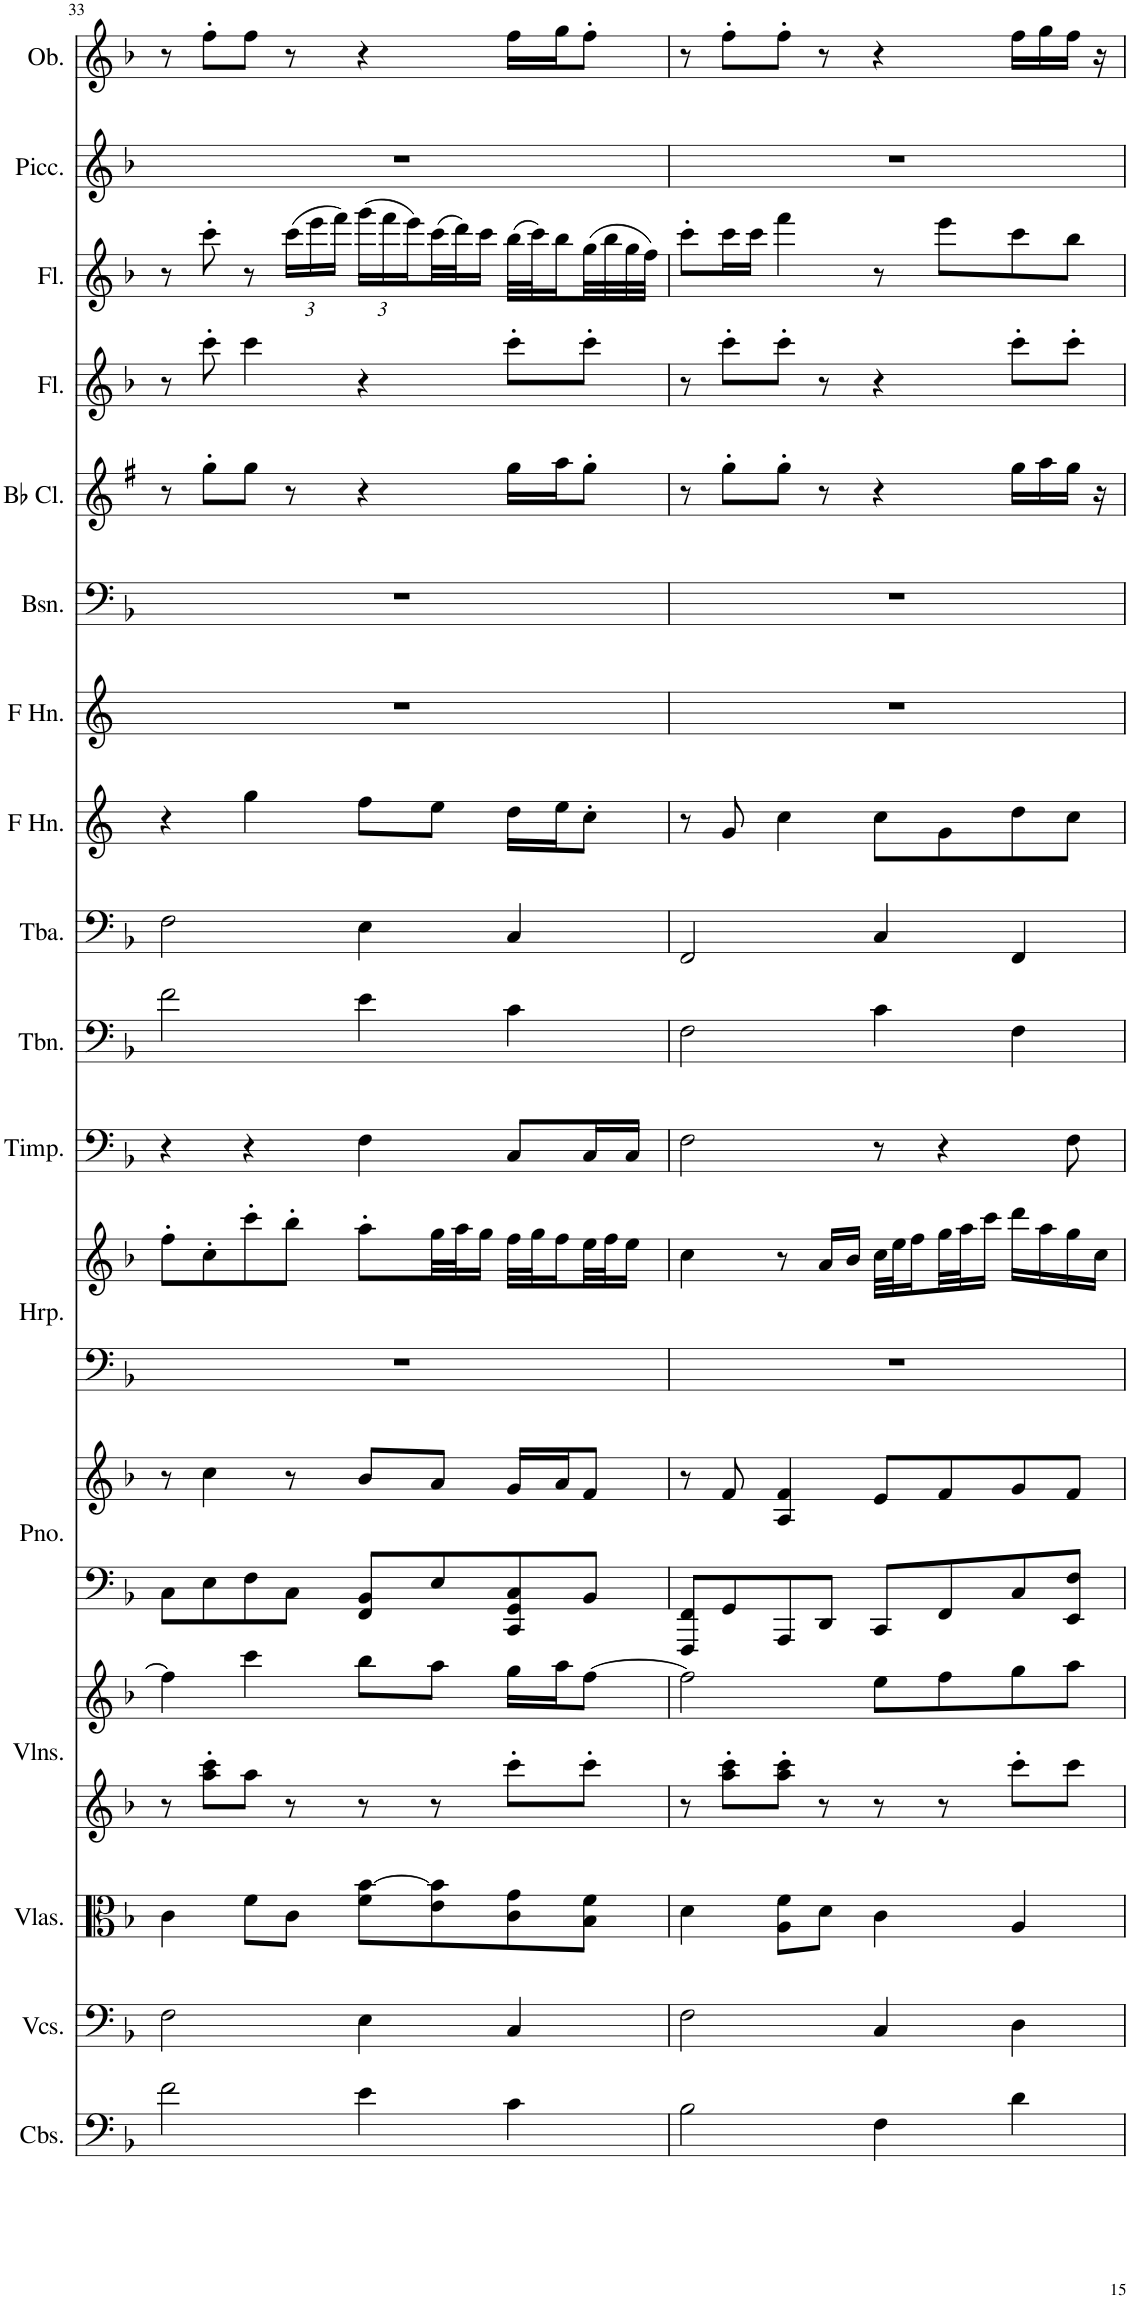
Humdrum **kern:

**kern	**kern	**kern	**kern	**kern	**kern	**kern	**kern	**kern	**kern	**kern	**kern	**kern	**kern	**kern	**kern	**kern	**kern	**kern	**kern
*part17	*part16	*part15	*part14	*part14	*part13	*part13	*part12	*part12	*part11	*part10	*part9	*part8	*part7	*part6	*part5	*part4	*part3	*part2	*part1
*staff20	*staff19	*staff18	*staff17	*staff16	*staff15	*staff14	*staff13	*staff12	*staff11	*staff10	*staff9	*staff8	*staff7	*staff6	*staff5	*staff4	*staff3	*staff2	*staff1
*I"Contrabasses	*I"Violoncellos	*I"Violas	*I"Violins	*	*I"Piano	*	*I"Harp	*	*I"Timpani	*I"Trombone	*I"Tuba	*I"Horn in F	*I"Horn in F	*I"Bassoon	*I"Bb Clarinet	*I"Flute	*I"Flute	*I"Piccolo	*I"Oboe
*I'Cbs.	*I'Vcs.	*I'Vlas.	*I'Vlns.	*	*I'Pno.	*	*I'Hrp.	*	*I'Timp.	*I'Tbn.	*I'Tba.	*	*	*I'Bsn.	*I'Bb Cl.	*I'Fl.	*I'Fl.	*I'Picc.	*I'Ob.
!!LO:PB:g=z
*clefF4	*clefF4	*clefC3	*clefG2	*clefG2	*clefF4	*clefG2	*clefF4	*clefG2	*clefF4	*clefF4	*clefF4	*clefG2	*clefG2	*clefF4	*clefG2	*clefG2	*clefG2	*clefG2	*clefG2
*Trd7c12	*	*	*	*	*	*	*	*	*	*	*	*Trd4c7	*Trd4c7	*	*Trd1c2	*	*	*Trd-7c-12	*
*k[b-]	*k[b-]	*k[b-]	*k[b-]	*k[b-]	*k[b-]	*k[b-]	*k[b-]	*k[b-]	*k[b-]	*k[b-]	*k[b-]	*k[]	*k[]	*k[b-]	*k[f#]	*k[b-]	*k[b-]	*k[b-]	*k[b-]
*M4/4	*M4/4	*M4/4	*M4/4	*M4/4	*M4/4	*M4/4	*M4/4	*M4/4	*M4/4	*M4/4	*M4/4	*M4/4	*M4/4	*M4/4	*M4/4	*M4/4	*M4/4	*M4/4	*M4/4
=33	=33	=33	=33	=33	=33	=33	=33	=33	=33	=33	=33	=33	=33	=33	=33	=33	=33	=33	=33
2f\	2F\	4c\	8r	4ff\]	8C\L	8r	1r	8ff'\L	4r	2f\	2F\	4r	1r	1r	8r	8r	8r	1r	8r
.	.	.	8aa\' 8ccc\'L	.	8E\	4cc\	.	8cc'\	.	.	.	.	.	.	8gg'\L	8ccc'\	8ccc'\	.	8ff'\L
.	.	8f\L	8aa\J	4ccc\	8F\	.	.	8ccc'\	4r	.	.	4gg\	.	.	8gg\J	4ccc\	8r	.	8ff\J
*	*	*	*	*	*	*	*	*	*	*	*	*	*	*	*	*	*Xbrackettup	*	*
.	.	8c\J	8r	.	8C\J	8r	.	8bb-'\J	.	.	.	.	.	.	8r	.	(24ccc\LL	.	8r
.	.	.	.	.	.	.	.	.	.	.	.	.	.	.	.	.	24eee\	.	.
.	.	.	.	.	.	.	.	.	.	.	.	.	.	.	.	.	24fff\JJ)	.	.
4e\	4E\	8f\ [8b-\L	8r	8bb-\L	8FF/ 8BB-/L	8b-/L	.	8aa'\L	4F\	4e\	4E\	8ff\L	.	.	4r	4r	(24ggg\LL	.	4r
.	.	.	.	.	.	.	.	.	.	.	.	.	.	.	.	.	24fff\	.	.
.	.	.	.	.	.	.	.	.	.	.	.	.	.	.	.	.	24eee\)	.	.
.	.	8e\ 8b-\]	8r	8aa\J	8E/	8a/J	.	32gg\LL	.	.	.	8ee\J	.	.	.	.	(32ccc\L	.	.
.	.	.	.	.	.	.	.	32aa\J	.	.	.	.	.	.	.	.	32ddd\J)	.	.
.	.	.	.	.	.	.	.	16gg\JJ	.	.	.	.	.	.	.	.	16ccc\JJ	.	.
4c\	4C/	8c\ 8g\	8ccc'\L	16gg\LL	8CC/ 8GG/ 8C/	16g/LL	.	32ff\LLL	8C/L	4c\	4C/	16dd\LL	.	.	16gg\LL	8ccc'\L	(32bb-\LLL	.	16ff\LL
.	.	.	.	.	.	.	.	32gg\J	.	.	.	.	.	.	.	.	32ccc\J)	.	.
.	.	.	.	16aa\J	.	16a/J	.	16ff\	.	.	.	16ee\J	.	.	16aa\J	.	16bb-\	.	16gg\J
.	.	8B-\ 8f\J	8ccc'\J	[8ff\J	8BB-/J	8f/J	.	32ee\L	16C/L	.	.	8cc'\J	.	.	8gg'\J	8ccc'\J	(32gg\L	.	8ff'\J
.	.	.	.	.	.	.	.	32ff\J	.	.	.	.	.	.	.	.	32bb-\	.	.
.	.	.	.	.	.	.	.	16ee\JJ	16C/JJ	.	.	.	.	.	.	.	32gg\	.	.
.	.	.	.	.	.	.	.	.	.	.	.	.	.	.	.	.	32ff\JJJ)	.	.
=34	=34	=34	=34	=34	=34	=34	=34	=34	=34	=34	=34	=34	=34	=34	=34	=34	=34	=34	=34
2B-\	2F\	4d\	8r	2ff\]	8FFF/ 8FF/L	8r	1r	4cc\	2F\	2F\	2FF/	8r	1r	1r	8r	8r	8ccc'\L	1r	8r
.	.	.	8aa\' 8ccc\'L	.	8GG/	8f/	.	.	.	.	.	8g/	.	.	8gg'\L	8ccc'\L	16ccc\L	.	8ff'\L
.	.	.	.	.	.	.	.	.	.	.	.	.	.	.	.	.	16ccc\JJ	.	.
.	.	8A\ 8f\L	8aa\' 8ccc\'J	.	8AAA/	4A/ 4f/	.	8r	.	.	.	4cc\	.	.	8gg'\J	8ccc'\J	4fff\	.	8ff'\J
.	.	8d\J	8r	.	8DD/J	.	.	16a/LL	.	.	.	.	.	.	8r	8r	.	.	8r
.	.	.	.	.	.	.	.	16b-/JJ	.	.	.	.	.	.	.	.	.	.	.
4F\	4C/	4c\	8r	8ee\L	8CC/L	8e/L	.	32cc\LLL	8r	4c\	4C/	8cc\L	.	.	4r	4r	8r	.	4r
.	.	.	.	.	.	.	.	32ee\J	.	.	.	.	.	.	.	.	.	.	.
.	.	.	.	.	.	.	.	16ff\	.	.	.	.	.	.	.	.	.	.	.
.	.	.	8r	8ff\	8FF/	8f/	.	32gg\L	4r	.	.	8g\	.	.	.	.	8eee\L	.	.
.	.	.	.	.	.	.	.	32aa\J	.	.	.	.	.	.	.	.	.	.	.
.	.	.	.	.	.	.	.	16ccc\JJ	.	.	.	.	.	.	.	.	.	.	.
4d\	4D\	4A/	8ccc'\L	8gg\	8C/	8g/	.	16ddd\LL	.	4F\	4FF/	8dd\	.	.	16gg\LL	8ccc'\L	8ccc\	.	16ff\LL
.	.	.	.	.	.	.	.	16aa\	.	.	.	.	.	.	16aa\	.	.	.	16gg\
.	.	.	8ccc\J	8aa\J	8EE/ 8F/J	8f/J	.	16gg\	8F\	.	.	8cc\J	.	.	16gg\JJ	8ccc'\J	8bb-\J	.	16ff\JJ
.	.	.	.	.	.	.	.	16cc\JJ	.	.	.	.	.	.	16r	.	.	.	16r
=	=	=	=	=	=	=	=	=	=	=	=	=	=	=	=	=	=	=	=
*-	*-	*-	*-	*-	*-	*-	*-	*-	*-	*-	*-	*-	*-	*-	*-	*-	*-	*-	*-
